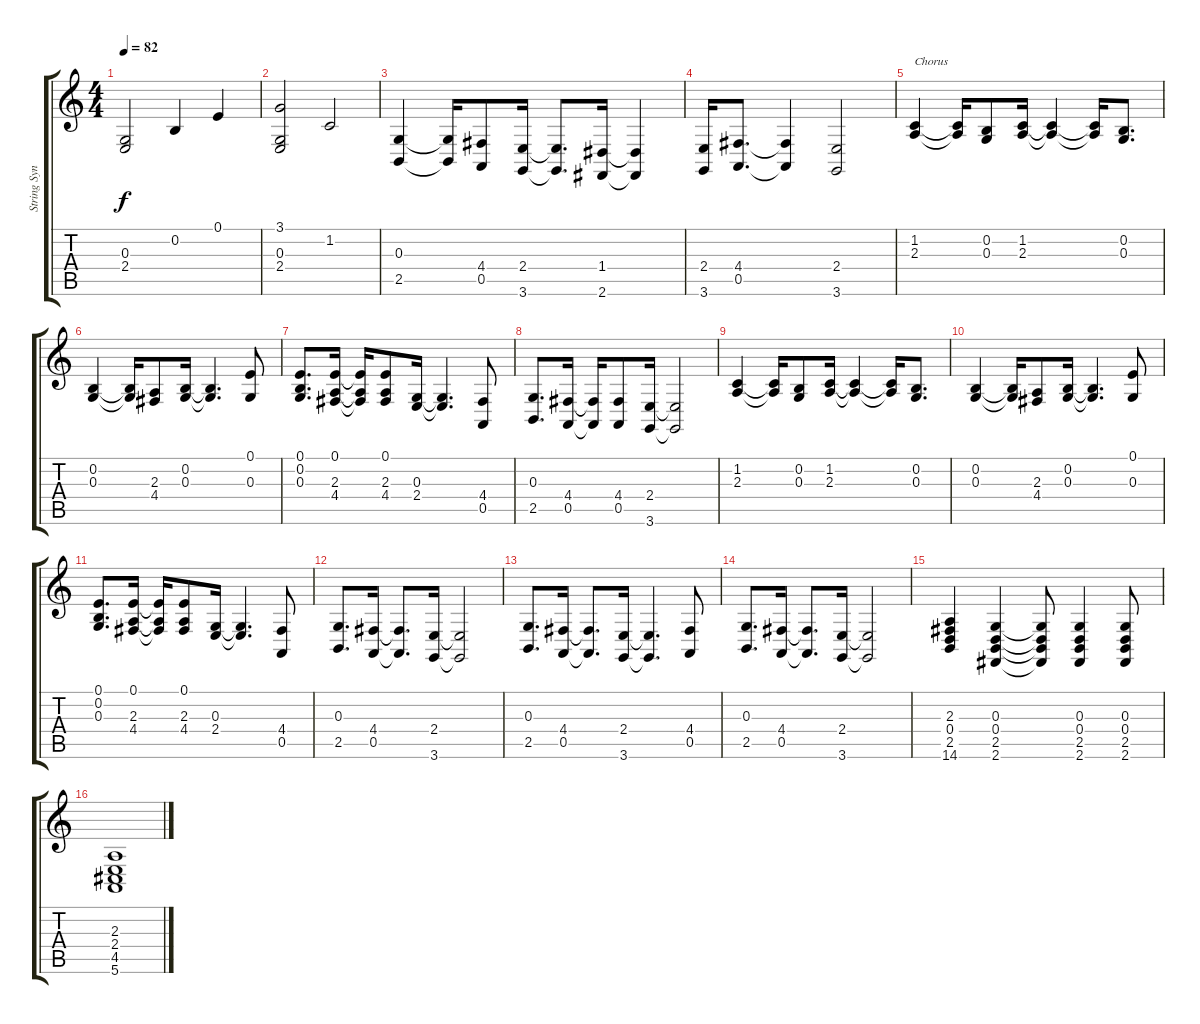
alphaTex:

\track ("String Synth." "String Syn") {instrument synthstrings1}
\staff {score tabs}
\tuning (E4 B3 G3 D3 A2 E2) {hide}
\ts (4 4)
\tempo 82
\clef g2
\ks c
(0.3 2.4).2{dy f} 0.2.4 0.1.4 |
(3.1 0.3 2.4).2 1.2.2 |
(0.3 2.5).4 (0.3{t} 2.5{t}).16 (4.4 0.5).8 (2.4 3.6).16 (2.4{t} 3.6{t}).8{d} (1.4 2.6).16 (1.4{t} 2.6{t}).4 |
(2.4 3.6).16 (4.4 0.5).8{d} (4.4{t} 0.5{t}).4 (2.4 3.6).2 |
(1.2 2.3).4{txt "Chorus"} (1.2{t} 2.3{t}).16 (0.2 0.3).8 (1.2 2.3).16 (1.2{t} 2.3{t}).4 (1.2{t} 2.3{t}).16 (0.2 0.3).8{d} |
(0.2 0.3).4 (0.2{t} 0.3{t}).16 (2.3 4.4).8 (0.2 0.3).16 (0.2{t} 0.3{t}).4{d} (0.1 0.3).8 |
(0.1 0.2 0.3).8{d} (0.1 2.3 4.4).16 (0.1{t} 2.3{t} 4.4{t}).16 (0.1 2.3 4.4).8 (0.3 2.4).16 (0.3{t} 2.4{t}).4{d} (4.4 0.5).8 |
(0.3 2.5).8{d} (4.4 0.5).16 (4.4{t} 0.5{t}).16 (4.4 0.5).8 (2.4 3.6).16 (2.4{t} 3.6{t}).2 |
(1.2 2.3).4 (1.2{t} 2.3{t}).16 (0.2 0.3).8 (1.2 2.3).16 (1.2{t} 2.3{t}).4 (1.2{t} 2.3{t}).16 (0.2 0.3).8{d} |
(0.2 0.3).4 (0.2{t} 0.3{t}).16 (2.3 4.4).8 (0.2 0.3).16 (0.2{t} 0.3{t}).4{d} (0.1 0.3).8 |
(0.1 0.2 0.3).8{d} (0.1 2.3 4.4).16 (0.1{t} 2.3{t} 4.4{t}).16 (0.1 2.3 4.4).8 (0.3 2.4).16 (0.3{t} 2.4{t}).4{d} (4.4 0.5).8 |
(0.3 2.5).8{d} (4.4 0.5).16 (4.4{t} 0.5{t}).8{d} (2.4 3.6).16 (2.4{t} 3.6{t}).2 |
(0.3 2.5).8{d} (4.4 0.5).16 (4.4{t} 0.5{t}).8{d} (2.4 3.6).16 (2.4{t} 3.6{t}).4{d} (4.4 0.5).8 |
(0.3 2.5).8{d} (4.4 0.5).16 (4.4{t} 0.5{t}).8{d} (2.4 3.6).16 (2.4{t} 3.6{t}).2 |
(2.3 0.4 2.5 14.6).4 (0.3 0.4 2.5 2.6).4 (0.3{t} 0.4{t} 2.5{t} 2.6{t}).8 (0.3 0.4 2.5 2.6).4 (0.3 0.4 2.5 2.6).8 |
(2.3 2.4 4.5 5.6).1
